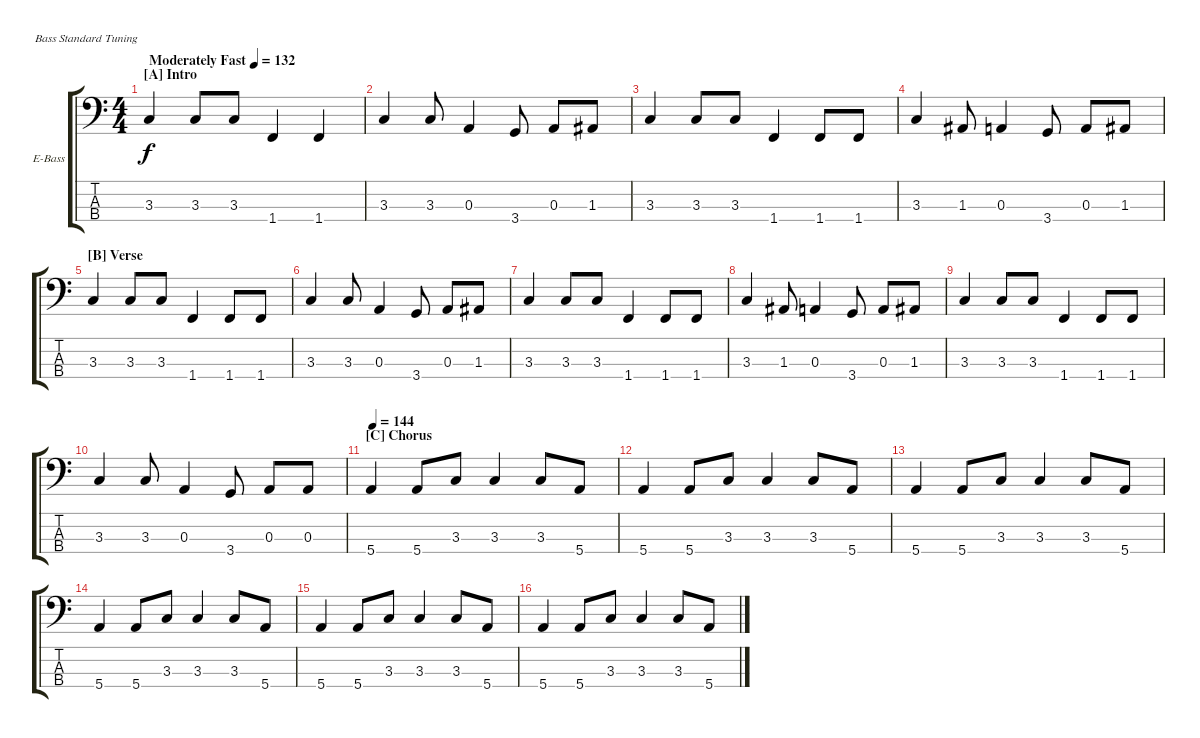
\defaultSystemsLayout 4
\bracketExtendMode groupsimilarinstruments
\firstSystemTrackNameOrientation horizontal
\otherSystemsTrackNameOrientation horizontal
\track ("Electric Bass" "E-Bass") {instrument electricbassfinger}
\staff {score tabs}
\tuning (G2 D2 A1 E1)
\ts (4 4)
\section ("A" "Intro")
\tempo (132 "Moderately Fast")
\clef f4
\scale
1.06936
\ks c
3.3.4{dy f instrument electricbassfinger} 3.3.8 3.3.8 1.4.4 1.4.4 |
\scale
0.930643 3.3.4 3.3.8 0.3.4 3.4.8 0.3.8 1.3.8 |
\scale
1.03909 3.3.4 3.3.8 3.3.8 1.4.4 1.4.8 1.4.8 |
\scale
0.960908 3.3.4 1.3.8 0.3.4 3.4.8 0.3.8 1.3.8 |
\section ("B" "Verse")
\scale
1.03909 3.3.4 3.3.8 3.3.8 1.4.4 1.4.8 1.4.8 |
\scale
0.960908 3.3.4 3.3.8 0.3.4 3.4.8 0.3.8 1.3.8 |
\scale
1.03909 3.3.4 3.3.8 3.3.8 1.4.4 1.4.8 1.4.8 |
\scale
0.960908 3.3.4 1.3.8 0.3.4 3.4.8 0.3.8 1.3.8 |
\scale
1.03909 3.3.4 3.3.8 3.3.8 1.4.4 1.4.8 1.4.8 |
\scale
0.960908 3.3.4 3.3.8 0.3.4 3.4.8 0.3.8 0.3.8 |
\section ("C" "Chorus")
\tempo (144 0.0125)
\scale
1.03909 5.4.4 5.4.8 3.3.8 3.3.4 3.3.8 5.4.8 |
\scale
0.960908 5.4.4 5.4.8 3.3.8 3.3.4 3.3.8 5.4.8 |
\scale
1.03909 5.4.4 5.4.8 3.3.8 3.3.4 3.3.8 5.4.8 |
\scale
0.960908 5.4.4 5.4.8 3.3.8 3.3.4 3.3.8 5.4.8 |
\scale
1.03909 5.4.4 5.4.8 3.3.8 3.3.4 3.3.8 5.4.8 |
\scale
0.960908 5.4.4 5.4.8 3.3.8 3.3.4 3.3.8 5.4.8
